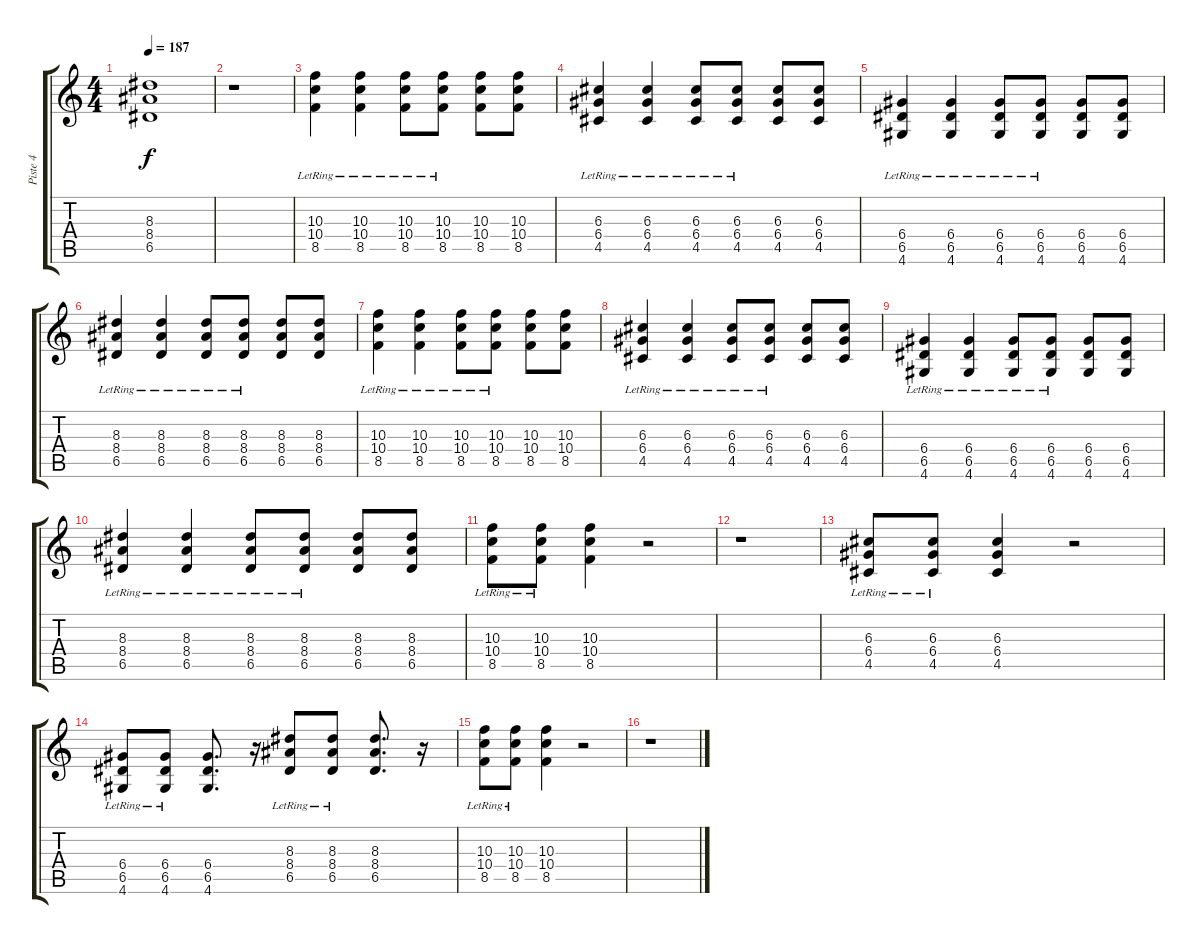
\track ("Piste 4" "Piste 4") {instrument overdrivenguitar}
\staff {score tabs}
\tuning (E4 B3 G3 D3 A2 E2) {hide}
\ts (4 4)
\tempo 187
\clef g2
\ks c
(8.3{t} 8.4{t} 6.5{t}).1{dy f} |
r.1 |
(10.3{lr} 10.4{lr} 8.5{lr}).4 (10.3{lr} 10.4{lr} 8.5{lr}).4 (10.3{lr} 10.4{lr} 8.5{lr}).8 (10.3{lr} 10.4{lr} 8.5{lr}).8 (10.3 10.4 8.5).8 (10.3 10.4 8.5).8 |
(6.3{lr} 6.4{lr} 4.5).4 (6.3{lr} 6.4{lr} 4.5{lr}).4 (6.3{lr} 6.4{lr} 4.5{lr}).8 (6.3{lr} 6.4{lr} 4.5{lr}).8 (6.3 6.4 4.5).8 (6.3 6.4 4.5).8 |
(6.4{lr} 6.5 4.6).4 (6.4{lr} 6.5{lr} 4.6).4 (6.4{lr} 6.5{lr} 4.6).8 (6.4{lr} 6.5{lr} 4.6).8 (6.4 6.5 4.6).8 (6.4 6.5 4.6).8 |
(8.3{lr} 8.4{lr} 6.5{lr}).4 (8.3{lr} 8.4{lr} 6.5{lr}).4 (8.3{lr} 8.4{lr} 6.5{lr}).8 (8.3{lr} 8.4{lr} 6.5{lr}).8 (8.3 8.4 6.5).8 (8.3 8.4 6.5).8 |
(10.3{lr} 10.4{lr} 8.5{lr}).4 (10.3{lr} 10.4{lr} 8.5{lr}).4 (10.3{lr} 10.4{lr} 8.5{lr}).8 (10.3{lr} 10.4{lr} 8.5{lr}).8 (10.3 10.4 8.5).8 (10.3 10.4 8.5).8 |
(6.3{lr} 6.4{lr} 4.5).4 (6.3{lr} 6.4{lr} 4.5{lr}).4 (6.3{lr} 6.4{lr} 4.5{lr}).8 (6.3{lr} 6.4{lr} 4.5{lr}).8 (6.3 6.4 4.5).8 (6.3 6.4 4.5).8 |
(6.4{lr} 6.5 4.6).4 (6.4{lr} 6.5{lr} 4.6).4 (6.4{lr} 6.5{lr} 4.6).8 (6.4{lr} 6.5{lr} 4.6).8 (6.4 6.5 4.6).8 (6.4 6.5 4.6).8 |
(8.3{lr} 8.4{lr} 6.5{lr}).4 (8.3{lr} 8.4{lr} 6.5{lr}).4 (8.3{lr} 8.4{lr} 6.5{lr}).8 (8.3{lr} 8.4{lr} 6.5{lr}).8 (8.3 8.4 6.5).8 (8.3 8.4 6.5).8 |
(10.3{lr} 10.4{lr} 8.5{lr}).8 (10.3{lr} 10.4{lr} 8.5{lr}).8 (10.3 10.4 8.5).4 r.2 |
r.1 |
(6.3{lr} 6.4{lr} 4.5{lr}).8 (6.3{lr} 6.4{lr} 4.5{lr}).8 (6.3 6.4 4.5).4 r.2 |
(6.4{lr} 6.5{lr} 4.6{lr}).8 (6.4{lr} 6.5{lr} 4.6{lr}).8 (6.4 6.5 4.6).8{d} r.16 (8.3{lr} 8.4{lr} 6.5{lr}).8 (8.3{lr} 8.4{lr} 6.5{lr}).8 (8.3 8.4 6.5).8{d} r.16 |
(10.3{lr} 10.4{lr} 8.5{lr}).8 (10.3{lr} 10.4{lr} 8.5{lr}).8 (10.3 10.4 8.5).4 r.2 |
r.1
